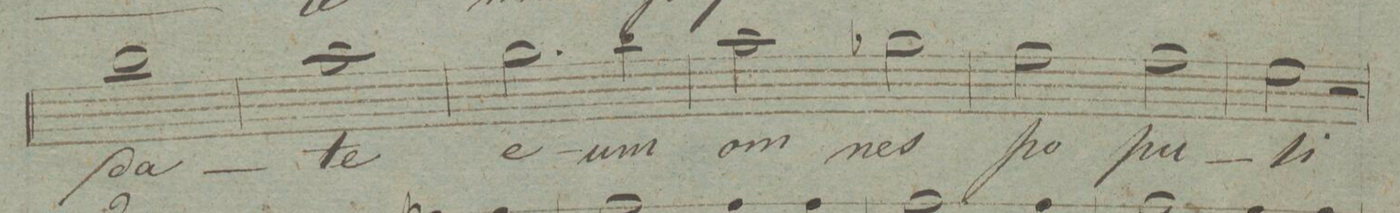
**kern	**text	**dynam
*I"Alto.	*	*
*clefC3	*	*
*k[b-]	*	*
*met(c|)	*	*
*M2/2	*	*
1cc	-da-	.
=25	=25	=25
1b-	-te	.
=26	=26	=26
2.a\	e-	.
4cc\	-um	.
=27	=27	=27
2b-\	om-	.
2a-X\	-nes	.
=28	=28	=28
2g\	po-	.
2g\	-pu-	.
=29	=29	=29
2f\	-li	.
2r	.	.
=30	=30	=30
*-	*-	*-
